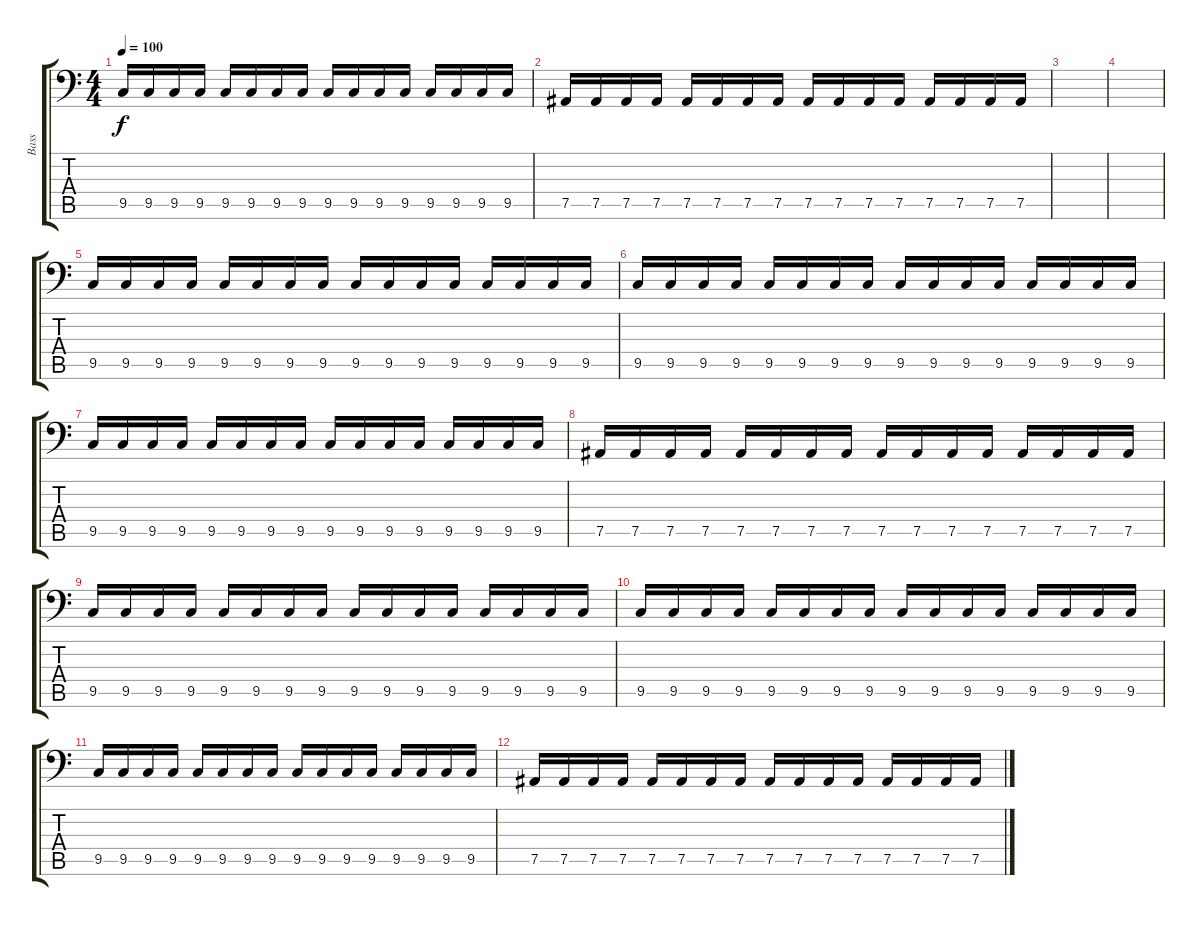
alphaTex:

\track ("Bass" "Bass") {instrument acousticguitarnylon}
\staff {score tabs}
\tuning (B2 Gb2 Db2 Ab1 Eb1 Bb0) {hide}
\ts (4 4)
\tempo 100
\clef f4
\ks c
9.5.16{dy f} 9.5.16 9.5.16 9.5.16 9.5.16 9.5.16 9.5.16 9.5.16 9.5.16 9.5.16 9.5.16 9.5.16 9.5.16 9.5.16 9.5.16 9.5.16 |
7.5.16 7.5.16 7.5.16 7.5.16 7.5.16 7.5.16 7.5.16 7.5.16 7.5.16 7.5.16 7.5.16 7.5.16 7.5.16 7.5.16 7.5.16 7.5.16 |
|
|
9.5.16 9.5.16 9.5.16 9.5.16 9.5.16 9.5.16 9.5.16 9.5.16 9.5.16 9.5.16 9.5.16 9.5.16 9.5.16 9.5.16 9.5.16 9.5.16 |
9.5.16 9.5.16 9.5.16 9.5.16 9.5.16 9.5.16 9.5.16 9.5.16 9.5.16 9.5.16 9.5.16 9.5.16 9.5.16 9.5.16 9.5.16 9.5.16 |
9.5.16 9.5.16 9.5.16 9.5.16 9.5.16 9.5.16 9.5.16 9.5.16 9.5.16 9.5.16 9.5.16 9.5.16 9.5.16 9.5.16 9.5.16 9.5.16 |
7.5.16 7.5.16 7.5.16 7.5.16 7.5.16 7.5.16 7.5.16 7.5.16 7.5.16 7.5.16 7.5.16 7.5.16 7.5.16 7.5.16 7.5.16 7.5.16 |
9.5.16 9.5.16 9.5.16 9.5.16 9.5.16 9.5.16 9.5.16 9.5.16 9.5.16 9.5.16 9.5.16 9.5.16 9.5.16 9.5.16 9.5.16 9.5.16 |
9.5.16 9.5.16 9.5.16 9.5.16 9.5.16 9.5.16 9.5.16 9.5.16 9.5.16 9.5.16 9.5.16 9.5.16 9.5.16 9.5.16 9.5.16 9.5.16 |
9.5.16 9.5.16 9.5.16 9.5.16 9.5.16 9.5.16 9.5.16 9.5.16 9.5.16 9.5.16 9.5.16 9.5.16 9.5.16 9.5.16 9.5.16 9.5.16 |
7.5.16 7.5.16 7.5.16 7.5.16 7.5.16 7.5.16 7.5.16 7.5.16 7.5.16 7.5.16 7.5.16 7.5.16 7.5.16 7.5.16 7.5.16 7.5.16
